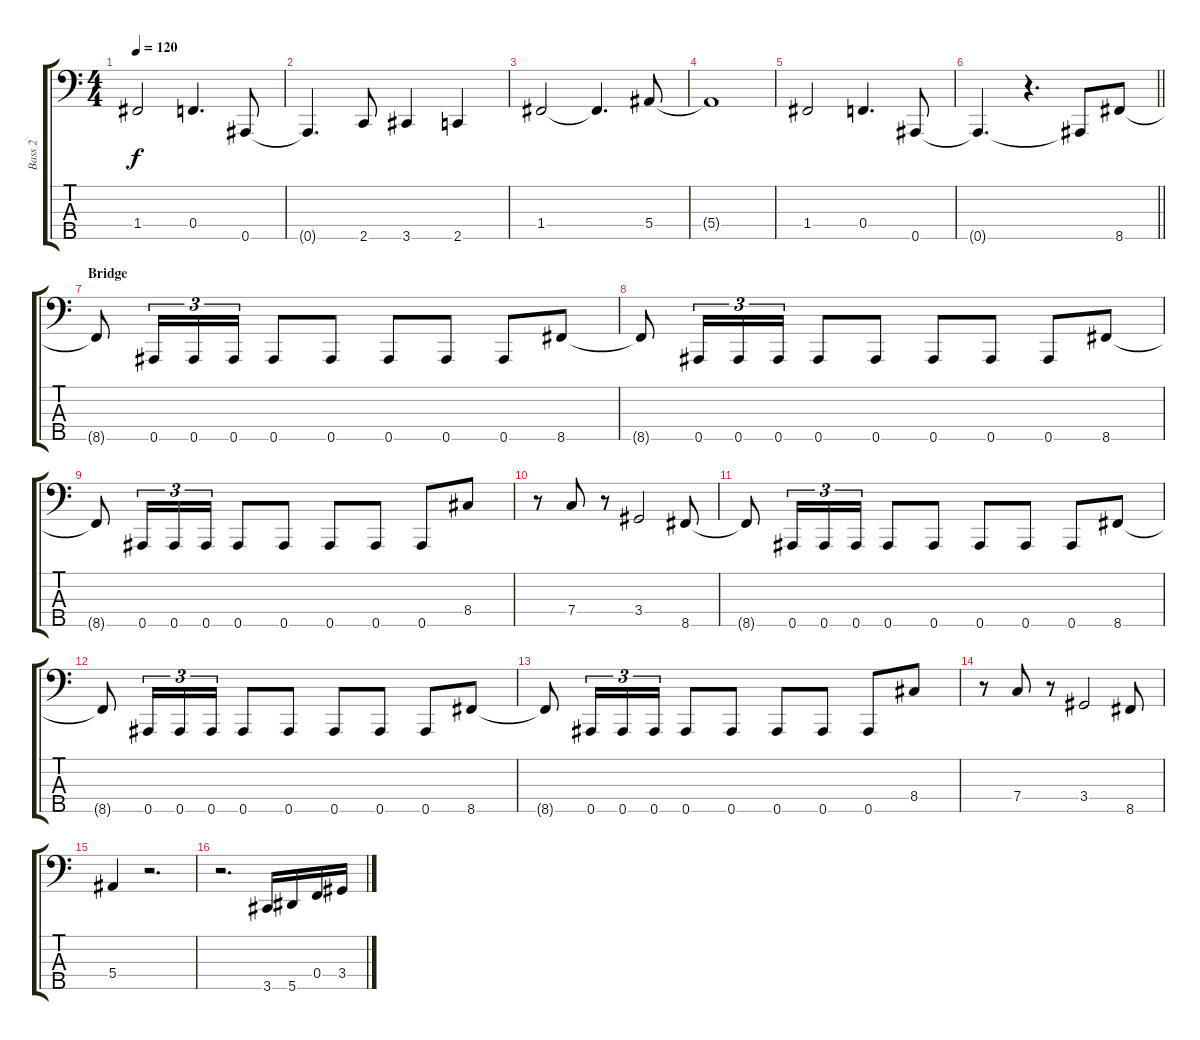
\track ("Bass 2" "Bass 2") {instrument electricbasspick}
\staff {score tabs}
\tuning (G2 Eb2 Bb1 F1 Bb0) {hide}
\ts (4 4)
\tempo 120
\clef f4
\ks c
1.4.2{dy f} 0.4.4{d} 0.5.8 |
0.5{t}.4{d} 2.5.8 3.5.4 2.5.4 |
1.4.2 1.4{t}.4{d} 5.4.8 |
5.4{t}.1 |
1.4.2 0.4.4{d} 0.5.8 |
\barLineRight lightlight
0.5{t}.4{d} r.4{d} 0.5{t}.8 8.5.8 |
\section ("" "Bridge")
8.5{t}.8 0.5.16{tu (3 2)} 0.5.16{tu (3 2)} 0.5.16{tu (3 2)} 0.5.8 0.5.8 0.5.8 0.5.8 0.5.8 8.5.8 |
8.5{t}.8 0.5.16{tu (3 2)} 0.5.16{tu (3 2)} 0.5.16{tu (3 2)} 0.5.8 0.5.8 0.5.8 0.5.8 0.5.8 8.5.8 |
8.5{t}.8 0.5.16{tu (3 2)} 0.5.16{tu (3 2)} 0.5.16{tu (3 2)} 0.5.8 0.5.8 0.5.8 0.5.8 0.5.8 8.4.8 |
r.8 7.4.8 r.8 3.4.2 8.5.8 |
8.5{t}.8 0.5.16{tu (3 2)} 0.5.16{tu (3 2)} 0.5.16{tu (3 2)} 0.5.8 0.5.8 0.5.8 0.5.8 0.5.8 8.5.8 |
8.5{t}.8 0.5.16{tu (3 2)} 0.5.16{tu (3 2)} 0.5.16{tu (3 2)} 0.5.8 0.5.8 0.5.8 0.5.8 0.5.8 8.5.8 |
8.5{t}.8 0.5.16{tu (3 2)} 0.5.16{tu (3 2)} 0.5.16{tu (3 2)} 0.5.8 0.5.8 0.5.8 0.5.8 0.5.8 8.4.8 |
r.8 7.4.8 r.8 3.4.2 8.5.8 |
5.4.4 r.2{d} |
r.2{d} 3.5.16 5.5.16 0.4.16 3.4.16
